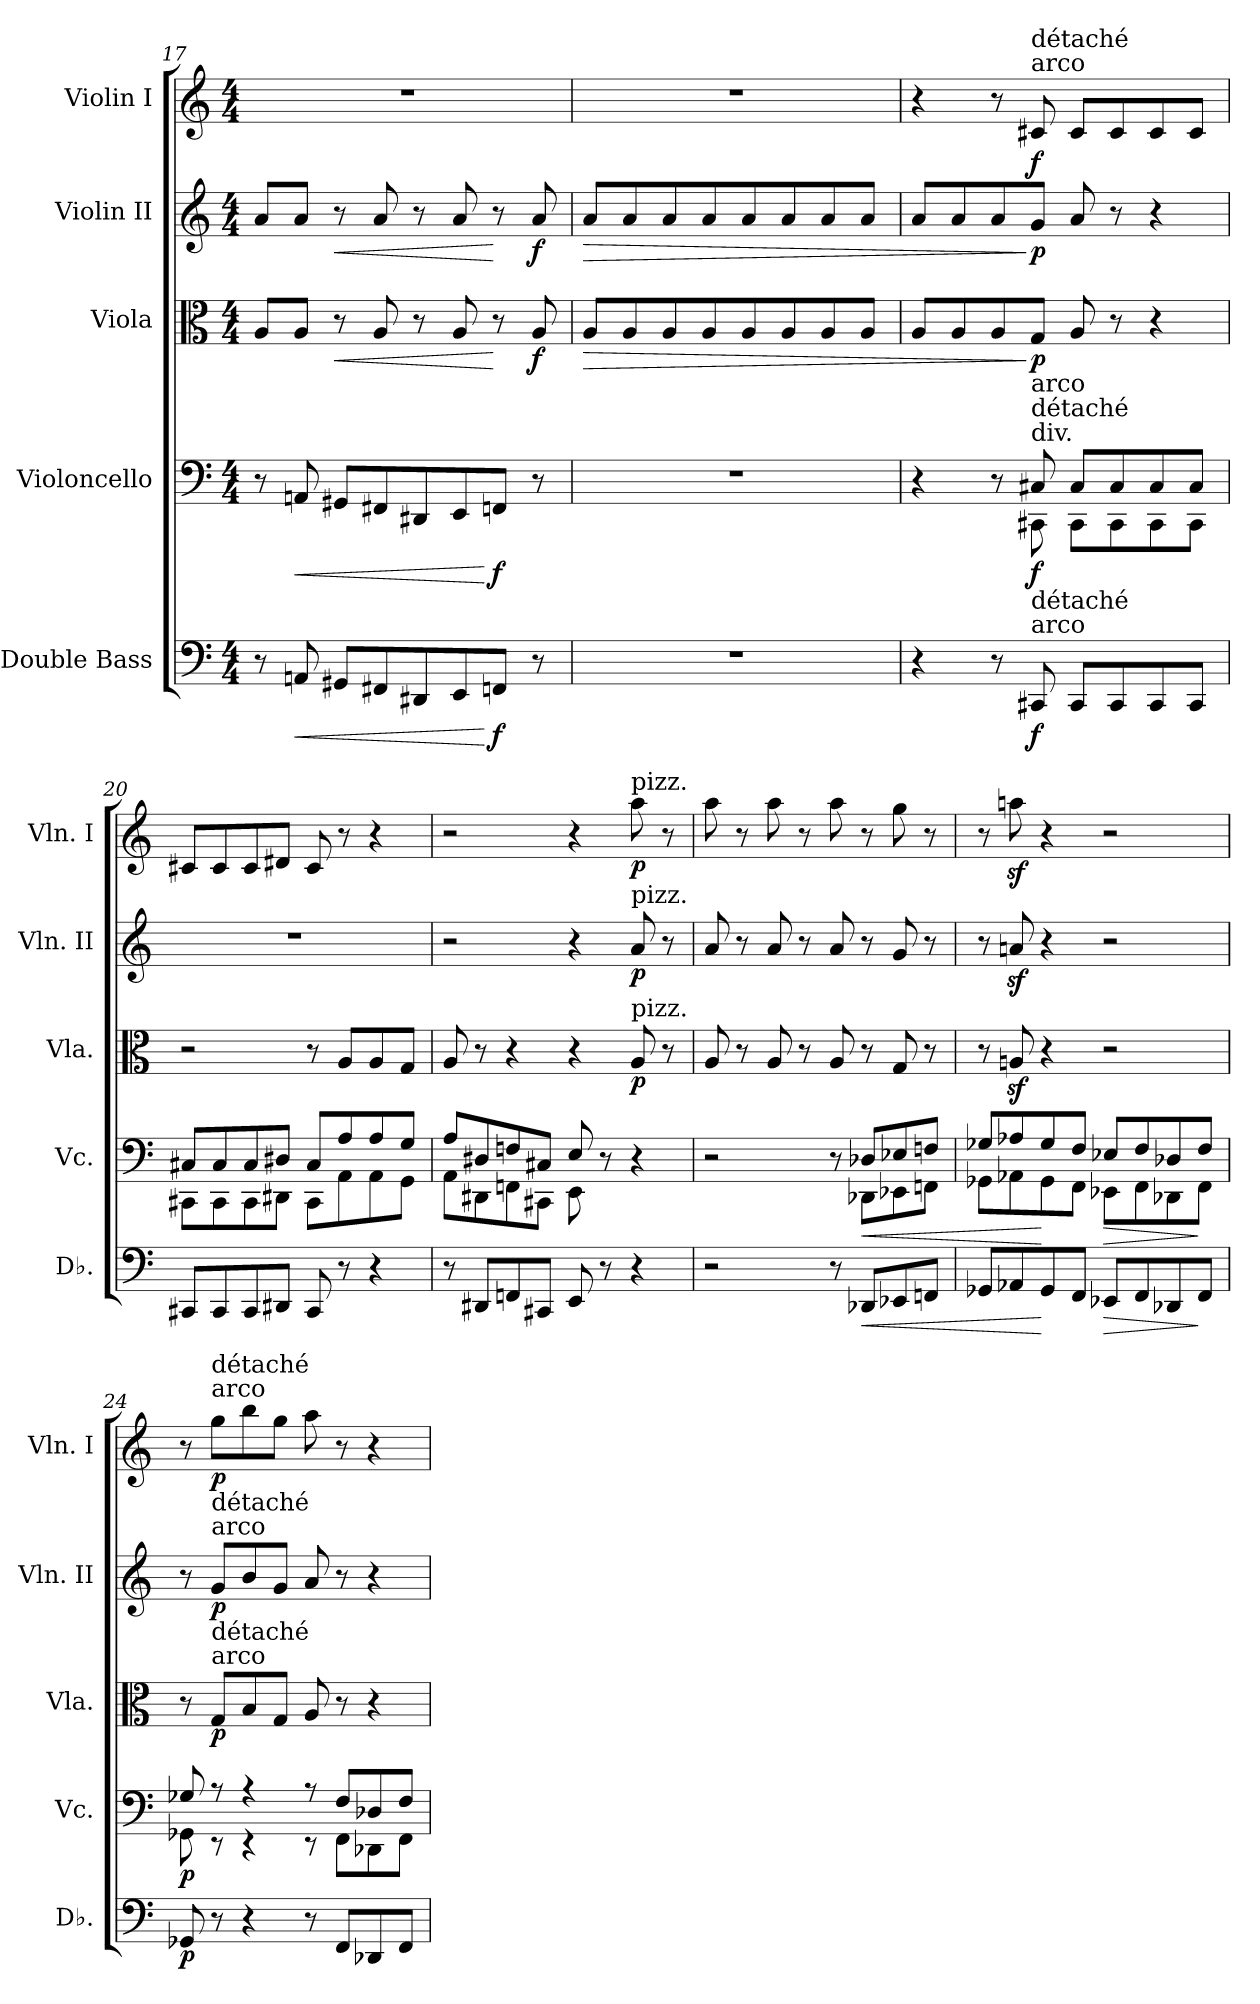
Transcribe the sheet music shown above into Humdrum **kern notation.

**kern	**dynam	**kern	**dynam	**kern	**dynam	**kern	**dynam	**kern	**dynam
*part5	*part5	*part4	*part4	*part3	*part3	*part2	*part2	*part1	*part1
*staff5	*staff5	*staff4	*staff4	*staff3	*staff3	*staff2	*staff2	*staff1	*staff1
*I"Double Bass	*	*I"Violoncello	*	*I"Viola	*	*I"Violin II	*	*I"Violin I	*
*I'Db.	*	*I'Vc.	*	*I'Vla.	*	*I'Vln. II	*	*I'Vln. I	*
*clefF4	*	*clefF4	*	*clefC3	*	*clefG2	*	*clefG2	*
*ITrd7c12	*	*	*	*	*	*	*	*	*
*k[]	*	*k[]	*	*k[]	*	*k[]	*	*k[]	*
*M4/4	*	*M4/4	*	*M4/4	*	*M4/4	*	*M4/4	*
=17	=17	=17	=17	=17	=17	=17	=17	=17	=17
8r	.	8r	.	8A/L	.	8a/L	.	1r	.
!	!LO:HP:b	!	!LO:HP:b	!	!	!	!	!	!
8AAAn/	<	8AAn/	<	8A/J	.	8a/J	.	.	.
!	!	!	!	!	!LO:HP:b	!	!LO:HP:b	!	!
8GGG#X/L	.	8GG#X/L	.	8r	<	8r	<	.	.
8FFF#X/	.	8FF#X/	.	8A/	.	8a/	.	.	.
8DDD#X/	.	8DD#X/	.	8r	.	8r	.	.	.
8EEE/	.	8EE/	.	8A/	.	8a/	.	.	.
!	!LO:DY:n=1:b	!	!LO:DY:n=1:b	!	!	!	!	!	!
8FFFn/J	[ f	8FFn/J	[ f	8r	[	8r	[	.	.
!	!	!	!	!	!LO:DY:b	!	!LO:DY:b	!	!
8r	.	8r	.	8A/	f	8a/	f	.	.
=18	=18	=18	=18	=18	=18	=18	=18	=18	=18
!	!	!	!	!	!LO:HP:b	!	!LO:HP:b	!	!
1r	.	1r	.	8A/L	>	8a/L	>	1r	.
.	.	.	.	8A/	.	8a/	.	.	.
.	.	.	.	8A/	.	8a/	.	.	.
.	.	.	.	8A/	.	8a/	.	.	.
.	.	.	.	8A/	.	8a/	.	.	.
.	.	.	.	8A/	.	8a/	.	.	.
.	.	.	.	8A/	.	8a/	.	.	.
.	.	.	.	8A/J	.	8a/J	.	.	.
!!LO:PB:g=z
=19	=19	=19	=19	=19	=19	=19	=19	=19	=19
*	*	*^	*	*	*	*	*	*	*
4r	.	4r	4.ryy	.	8A/L	.	8a/L	.	4r	.
.	.	.	.	.	8A/	.	8a/	.	.	.
8r	.	8r	.	.	8A/	.	8a/	.	8r	.
!	!	!	!	!	!	!	!	!	!LO:TX:a:t=arco	!
!	!	!	!	!	!	!	!	!	!LO:TX:a:t=détaché	!
!	!	!LO:TX:a:t=div.	!	!	!	!	!	!	!	!
!	!	!LO:TX:a:t=détaché	!	!	!	!	!	!	!	!
!	!	!LO:TX:a:t=arco	!	!	!	!	!	!	!	!
!LO:TX:a:t=arco	!	!	!	!	!	!	!	!	!	!
!LO:TX:a:t=détaché	!	!	!	!	!	!	!	!	!	!
!	!LO:DY:b	!	!	!LO:DY:b	!	!LO:DY:n=1:b	!	!LO:DY:n=1:b	!	!LO:DY:b
8CCC#X/	f	8C#X/	8CC#X\	f	8G/J	] p	8g/J	] p	8c#X/	f
8CCC#/L	.	8C#/L	8CC#\L	.	8A/	.	8a/	.	8c#/L	.
8CCC#/	.	8C#/	8CC#\	.	8r	.	8r	.	8c#/	.
8CCC#/	.	8C#/	8CC#\	.	4r	.	4r	.	8c#/	.
8CCC#/J	.	8C#/J	8CC#\J	.	.	.	.	.	8c#/J	.
=20	=20	=20	=20	=20	=20	=20	=20	=20	=20	=20
8CCC#X/L	.	8C#X/L	8CC#X\L	.	2r	.	1r	.	8c#X/L	.
8CCC#/	.	8C#/	8CC#\	.	.	.	.	.	8c#/	.
8CCC#/	.	8C#/	8CC#\	.	.	.	.	.	8c#/	.
8DDD#X/J	.	8D#X/J	8DD#X\J	.	.	.	.	.	8d#X/J	.
8CCC#/	.	8C#/L	8CC#\L	.	8r	.	.	.	8c#/	.
8r	.	8A/	8AA\	.	8A/L	.	.	.	8r	.
4r	.	8A/	8AA\	.	8A/	.	.	.	4r	.
.	.	8G/J	8GG\J	.	8G/J	.	.	.	.	.
=21	=21	=21	=21	=21	=21	=21	=21	=21	=21	=21
8r	.	8A/L	8AA\L	.	8A/	.	2r	.	2r	.
8DDD#X/L	.	8D#X/	8DD#X\	.	8r	.	.	.	.	.
8FFFn/	.	8Fn/	8FFn\	.	4r	.	.	.	.	.
8CCC#X/J	.	8C#X/J	8CC#X\J	.	.	.	.	.	.	.
8EEE/	.	8E/	8EE\	.	4r	.	4r	.	4r	.
8r	.	8r	4.ryy	.	.	.	.	.	.	.
!	!	!	!	!	!	!	!	!	!LO:TX:a:t=pizz.	!
!	!	!	!	!	!	!	!LO:TX:a:t=pizz.	!	!	!
!	!	!	!	!	!LO:TX:a:t=pizz.	!	!	!	!	!
!	!	!	!	!	!	!LO:DY:b	!	!LO:DY:b	!	!LO:DY:b
4r	.	4r	.	.	8A/	p	8a/	p	8aa\	p
.	.	.	.	.	8r	.	8r	.	8r	.
=22	=22	=22	=22	=22	=22	=22	=22	=22	=22	=22
2r	.	2r	8ryy	.	8A/	.	8a/	.	8aa\	.
*	*	*v	*v	*	*	*	*	*	*	*
.	.	.	.	8r	.	8r	.	8r	.
.	.	.	.	8A/	.	8a/	.	8aa\	.
.	.	.	.	8r	.	8r	.	8r	.
8r	.	8r	.	8A/	.	8a/	.	8aa\	.
!	!LO:HP:b	!	!LO:HP:b	!	!	!	!	!	!
*	*	*^	*	*	*	*	*	*	*
8DDD-X/L	<	8D-X/L	8DD-X\L	<	8r	.	8r	.	8r	.
8EEE-X/	.	8E-X/	8EE-X\	.	8G/	.	8g/	.	8gg\	.
8FFFn/J	.	8Fn/J	8FFn\J	.	8r	.	8r	.	8r	.
!!LO:LB:g=z
=23	=23	=23	=23	=23	=23	=23	=23	=23	=23	=23
8GGG-X/L	.	8G-X/L	8GG-X\L	.	8r	.	8r	.	8r	.
8AAA-X/	.	8A-X/	8AA-X\	.	8Anz</	.	8anz</	.	8aanz<\	.
8GGG-/	[	8G-/	8GG-\	[	4r	.	4r	.	4r	.
8FFF/J	.	8F/J	8FF\J	.	.	.	.	.	.	.
!	!LO:HP:b	!	!	!LO:HP:b	!	!	!	!	!	!
8EEE-X/L	>	8E-X/L	8EE-X\L	>	2r	.	2r	.	2r	.
8FFF/	.	8F/	8FF\	.	.	.	.	.	.	.
8DDD-X/	.	8D-X/	8DD-X\	.	.	.	.	.	.	.
8FFF/J	]	8F/J	8FF\J	]	.	.	.	.	.	.
!!LO:PB:g=z
=24	=24	=24	=24	=24	=24	=24	=24	=24	=24	=24
!	!LO:DY:b	!	!	!LO:DY:b	!	!	!	!	!	!
8GGG-X/	p	8G-X/	8GG-X\	p	8r	.	8r	.	8r	.
!	!	!	!	!	!	!	!	!	!LO:TX:a:t=arco	!
!	!	!	!	!	!	!	!	!	!LO:TX:a:t=détaché	!
!	!	!	!	!	!	!	!LO:TX:a:t=arco	!	!	!
!	!	!	!	!	!	!	!LO:TX:a:t=détaché	!	!	!
!	!	!	!	!	!LO:TX:a:t=arco	!	!	!	!	!
!	!	!	!	!	!LO:TX:a:t=détaché	!	!	!	!	!
!	!	!	!	!	!	!LO:DY:b	!	!LO:DY:b	!	!LO:DY:b
8r	.	8r	8r	.	8G/L	p	8g/L	p	8gg\L	p
4r	.	4r	4r	.	8B/	.	8b/	.	8bb\	.
.	.	.	.	.	8G/J	.	8g/J	.	8gg\J	.
8r	.	8r	8r	.	8A/	.	8a/	.	8aa\	.
8FFF/L	.	8F/L	8FF\L	.	8r	.	8r	.	8r	.
8DDD-X/	.	8D-X/	8DD-X\	.	4r	.	4r	.	4r	.
8FFF/J	.	8F/J	8FF\J	.	.	.	.	.	.	.
*	*	*v	*v	*	*	*	*	*	*	*
=	=	=	=	=	=	=	=	=	=
*-	*-	*-	*-	*-	*-	*-	*-	*-	*-
